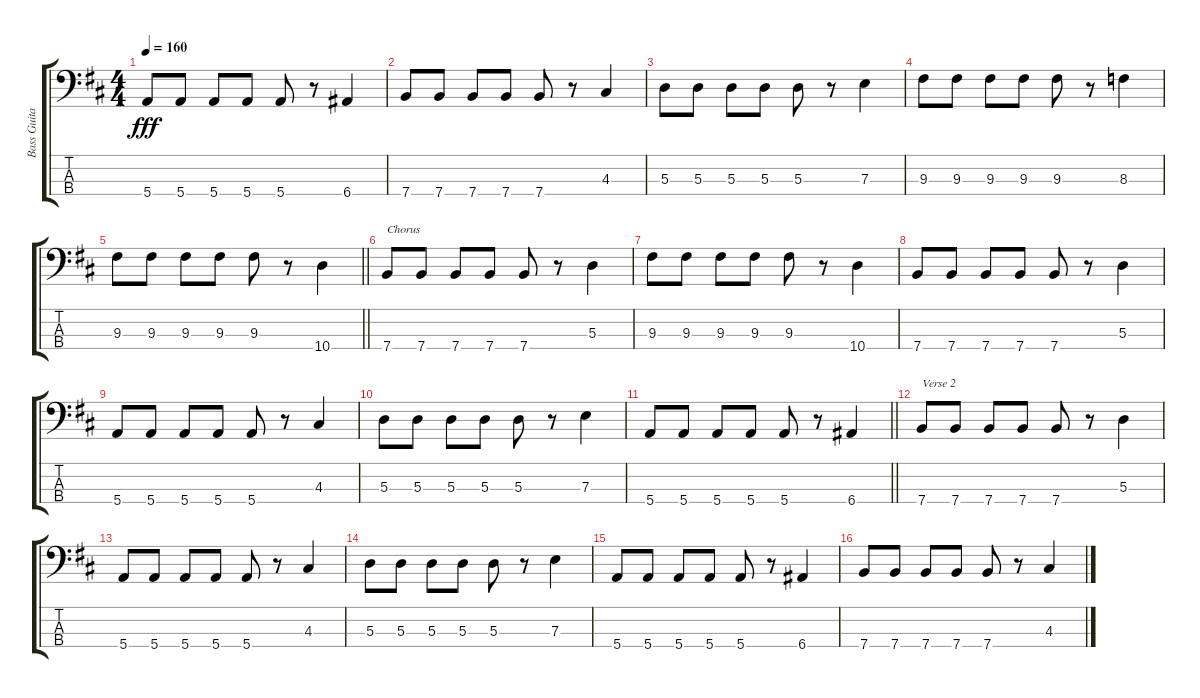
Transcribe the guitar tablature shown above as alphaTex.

\track ("Bass Guitar (Bob)" "Bass Guita") {instrument electricbassfinger}
\staff {score tabs}
\tuning (G2 D2 A1 E1) {hide}
\ts (4 4)
\tempo 160
\clef f4
\ks d
5.4.8{dy fff} 5.4.8 5.4.8 5.4.8 5.4.8 r.8 6.4.4 |
7.4.8 7.4.8 7.4.8 7.4.8 7.4.8 r.8 4.3.4 |
5.3.8 5.3.8 5.3.8 5.3.8 5.3.8 r.8 7.3.4 |
9.3.8 9.3.8 9.3.8 9.3.8 9.3.8 r.8 8.3.4 |
\barLineRight lightlight
9.3.8 9.3.8 9.3.8 9.3.8 9.3.8 r.8 10.4.4 |
7.4.8{txt "Chorus"} 7.4.8 7.4.8 7.4.8 7.4.8 r.8 5.3.4 |
9.3.8 9.3.8 9.3.8 9.3.8 9.3.8 r.8 10.4.4 |
7.4.8 7.4.8 7.4.8 7.4.8 7.4.8 r.8 5.3.4 |
5.4.8 5.4.8 5.4.8 5.4.8 5.4.8 r.8 4.3.4 |
5.3.8 5.3.8 5.3.8 5.3.8 5.3.8 r.8 7.3.4 |
\barLineRight lightlight
5.4.8 5.4.8 5.4.8 5.4.8 5.4.8 r.8 6.4.4 |
7.4.8{txt "Verse 2"} 7.4.8 7.4.8 7.4.8 7.4.8 r.8 5.3.4 |
5.4.8 5.4.8 5.4.8 5.4.8 5.4.8 r.8 4.3.4 |
5.3.8 5.3.8 5.3.8 5.3.8 5.3.8 r.8 7.3.4 |
5.4.8 5.4.8 5.4.8 5.4.8 5.4.8 r.8 6.4.4 |
7.4.8 7.4.8 7.4.8 7.4.8 7.4.8 r.8 4.3.4
